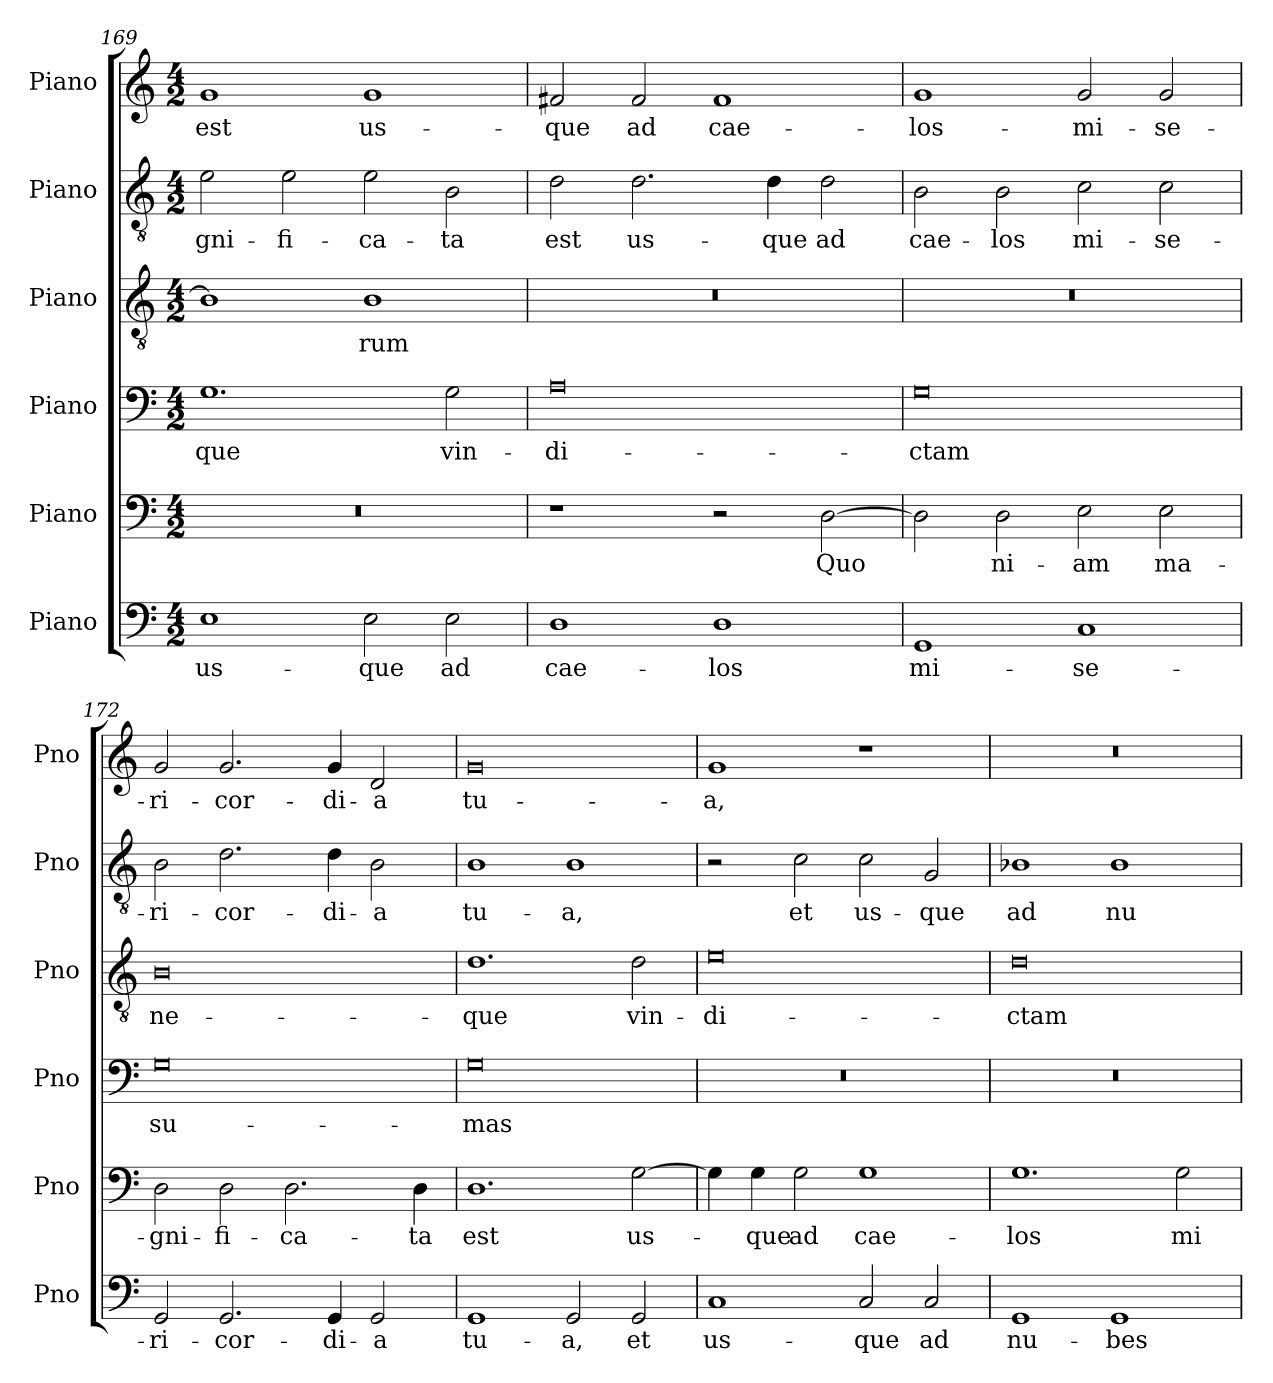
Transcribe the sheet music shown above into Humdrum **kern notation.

**kern	**text	**kern	**text	**kern	**text	**kern	**text	**kern	**text	**kern	**text
*part6	*part6	*part5	*part5	*part4	*part4	*part3	*part3	*part2	*part2	*part1	*part1
*staff6	*staff6	*staff5	*staff5	*staff4	*staff4	*staff3	*staff3	*staff2	*staff2	*staff1	*staff1
*I"Piano	*	*I"Piano	*	*I"Piano	*	*I"Piano	*	*I"Piano	*	*I"Piano	*
*I'Pno	*	*I'Pno	*	*I'Pno	*	*I'Pno	*	*I'Pno	*	*I'Pno	*
*clefF4	*	*clefF4	*	*clefF4	*	*clefGv2	*	*clefGv2	*	*clefG2	*
*k[]	*	*k[]	*	*k[]	*	*k[]	*	*k[]	*	*k[]	*
*M4/2	*	*M4/2	*	*M4/2	*	*M4/2	*	*M4/2	*	*M4/2	*
=169	=169	=169	=169	=169	=169	=169	=169	=169	=169	=169	=169
!	!LO:LY:b	!	!	!	!LO:LY:b	!	!	!	!LO:LY:b	!	!LO:LY:b
1E	us-	0r	.	1.G	-que	1B]	.	2e\	-gni-	1g	est
!	!	!	!	!	!	!	!	!	!LO:LY:b	!	!
.	.	.	.	.	.	.	.	2e\	-fi-	.	.
!	!LO:LY:b	!	!	!	!	!	!LO:LY:b	!	!LO:LY:b	!	!LO:LY:b
2E\	-que	.	.	.	.	1B	-rum	2e\	-ca-	1g	us-
!	!LO:LY:b	!	!	!	!LO:LY:b	!	!	!	!LO:LY:b	!	!
2E\	ad	.	.	2G\	vin-	.	.	2B\	-ta	.	.
!!LO:PB:g=z
=170	=170	=170	=170	=170	=170	=170	=170	=170	=170	=170	=170
!	!LO:LY:b	!	!	!	!LO:LY:b	!	!	!	!LO:LY:b	!	!LO:LY:b
1D	cae-	1r	.	0A	di-	0r	.	2d\	est	2f#X/	-que
!	!	!	!	!	!	!	!	!	!LO:LY:b	!	!LO:LY:b
.	.	.	.	.	.	.	.	2.d\	us-	2f#/	ad
!	!LO:LY:b	!	!	!	!	!	!	!	!	!	!LO:LY:b
1D	-los	2r	.	.	.	.	.	.	.	1f#	cae-
!	!	!	!	!	!	!	!	!	!LO:LY:b	!	!
.	.	.	.	.	.	.	.	4d\	-que	.	.
!	!	!	!LO:LY:b	!	!	!	!	!	!LO:LY:b	!	!
.	.	[2D\	Quo	.	.	.	.	2d\	ad	.	.
=171	=171	=171	=171	=171	=171	=171	=171	=171	=171	=171	=171
!	!LO:LY:b	!	!	!	!LO:LY:b	!	!	!	!LO:LY:b	!	!LO:LY:b
1GG	mi­-	2D\]	.	0G	-ctam	0r	.	2B\	cae-	1g	-los-
!	!	!	!LO:LY:b	!	!	!	!	!	!LO:LY:b	!	!
.	.	2D\	ni-	.	.	.	.	2B\	-los	.	.
!	!LO:LY:b	!	!LO:LY:b	!	!	!	!	!	!LO:LY:b	!	!LO:LY:b
1C	-se­-	2E\	-am	.	.	.	.	2c\	mi­-	2g/	-mi­-
!	!	!	!LO:LY:b	!	!	!	!	!	!LO:LY:b	!	!LO:LY:b
.	.	2E\	ma­-	.	.	.	.	2c\	-se­-	2g/	-se-
=172	=172	=172	=172	=172	=172	=172	=172	=172	=172	=172	=172
!	!LO:LY:b	!	!LO:LY:b	!	!LO:LY:b	!	!LO:LY:b	!	!LO:LY:b	!	!LO:LY:b
2GG/	-ri­-	2D\	-gni-	0G	su­-	0B	ne-	2B\	-ri­-	2g/	-ri­-
!	!LO:LY:b	!	!LO:LY:b	!	!	!	!	!	!LO:LY:b	!	!LO:LY:b
2.GG/	-cor-	2D\	-fi-	.	.	.	.	2.d\	-cor­-	2.g/	-cor­-
!	!	!	!LO:LY:b	!	!	!	!	!	!	!	!
.	.	2.D\	-ca-	.	.	.	.	.	.	.	.
!	!LO:LY:b	!	!	!	!	!	!	!	!LO:LY:b	!	!LO:LY:b
4GG/	-di-	.	.	.	.	.	.	4d\	-di-	4g/	-di-
!	!LO:LY:b	!	!	!	!	!	!	!	!LO:LY:b	!	!LO:LY:b
2GG/	-a	.	.	.	.	.	.	2B\	-a	2d/	-a
!	!	!	!LO:LY:b	!	!	!	!	!	!	!	!
.	.	4D\	-ta	.	.	.	.	.	.	.	.
=173	=173	=173	=173	=173	=173	=173	=173	=173	=173	=173	=173
!	!LO:LY:b	!	!LO:LY:b	!	!LO:LY:b	!	!LO:LY:b	!	!LO:LY:b	!	!LO:LY:b
1GG	tu­-	1.D	est	0G	-mas	1.d	-que	1B	tu­-	0g	tu-
!	!LO:LY:b	!	!	!	!	!	!	!	!LO:LY:b	!	!
2GG/	-a,	.	.	.	.	.	.	1B	-a,	.	.
!	!LO:LY:b	!	!LO:LY:b	!	!	!	!LO:LY:b	!	!	!	!
2GG/	et	[2G\	us-	.	.	2d\	vin-	.	.	.	.
=174	=174	=174	=174	=174	=174	=174	=174	=174	=174	=174	=174
!	!LO:LY:b	!	!	!	!	!	!LO:LY:b	!	!	!	!LO:LY:b
1C	us-	4G\]	.	0r	.	0e	di-	2r	.	1g	-a,
!	!	!	!LO:LY:b	!	!	!	!	!	!	!	!
.	.	4G\	-que	.	.	.	.	.	.	.	.
!	!	!	!LO:LY:b	!	!	!	!	!	!LO:LY:b	!	!
.	.	2G\	ad	.	.	.	.	2c\	et	.	.
!	!LO:LY:b	!	!LO:LY:b	!	!	!	!	!	!LO:LY:b	!	!
2C/	-que	1G	cae­-	.	.	.	.	2c\	us-	1r	.
!	!LO:LY:b	!	!	!	!	!	!	!	!LO:LY:b	!	!
2C/	ad	.	.	.	.	.	.	2G/	-que	.	.
=175	=175	=175	=175	=175	=175	=175	=175	=175	=175	=175	=175
!	!LO:LY:b	!	!LO:LY:b	!	!	!	!LO:LY:b	!	!LO:LY:b	!	!
1GG	nu­-	1.G	-los	0r	.	0d	-ctam	1B-X	ad	0r	.
!	!LO:LY:b	!	!	!	!	!	!	!	!LO:LY:b	!	!
1GG	-bes	.	.	.	.	.	.	1B-	nu-	.	.
!	!	!	!LO:LY:b	!	!	!	!	!	!	!	!
.	.	2G\	mi­-	.	.	.	.	.	.	.	.
=	=	=	=	=	=	=	=	=	=	=	=
*-	*-	*-	*-	*-	*-	*-	*-	*-	*-	*-	*-
